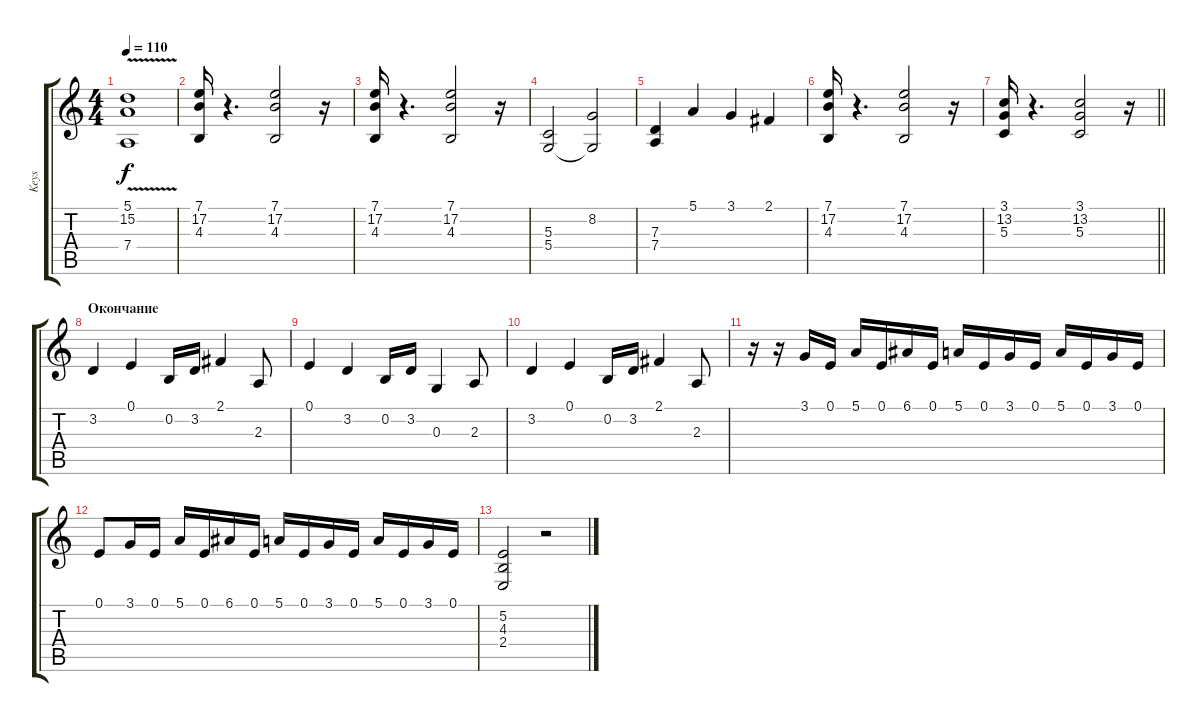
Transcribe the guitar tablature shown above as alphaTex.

\track ("Keys" "Keys") {instrument stringensemble1}
\staff {score tabs}
\tuning (E4 B3 G3 D3 A2 E2) {hide}
\ts (4 4)
\tempo 110
\clef g2
\ks c
(5.1 15.2{v} 7.4).1{dy f} |
(7.1 17.2 4.3).16 r.4{d} (7.1 17.2 4.3).2 r.16 |
(7.1 17.2 4.3).16 r.4{d} (7.1 17.2 4.3).2 r.16 |
(5.3 5.4).2 (8.2 5.4{t}).2 |
(7.3 7.4).4 5.1.4 3.1.4 2.1.4 |
(7.1 17.2 4.3).16 r.4{d} (7.1 17.2 4.3).2 r.16 |
\barLineRight lightlight
(3.1 13.2 5.3).16 r.4{d} (3.1 13.2 5.3).2 r.16 |
\section ("" "Окончание")
3.2.4 0.1.4 0.2.16 3.2.16 2.1.4 2.3.8 |
0.1.4 3.2.4 0.2.16 3.2.16 0.3.4 2.3.8 |
3.2.4 0.1.4 0.2.16 3.2.16 2.1.4 2.3.8 |
r.16 r.16 3.1.16 0.1.16 5.1.16 0.1.16 6.1.16 0.1.16 5.1.16 0.1.16 3.1.16 0.1.16 5.1.16 0.1.16 3.1.16 0.1.16 |
0.1.8 3.1.16 0.1.16 5.1.16 0.1.16 6.1.16 0.1.16 5.1.16 0.1.16 3.1.16 0.1.16 5.1.16 0.1.16 3.1.16 0.1.16 |
(5.2 4.3 2.4).2 r.2
